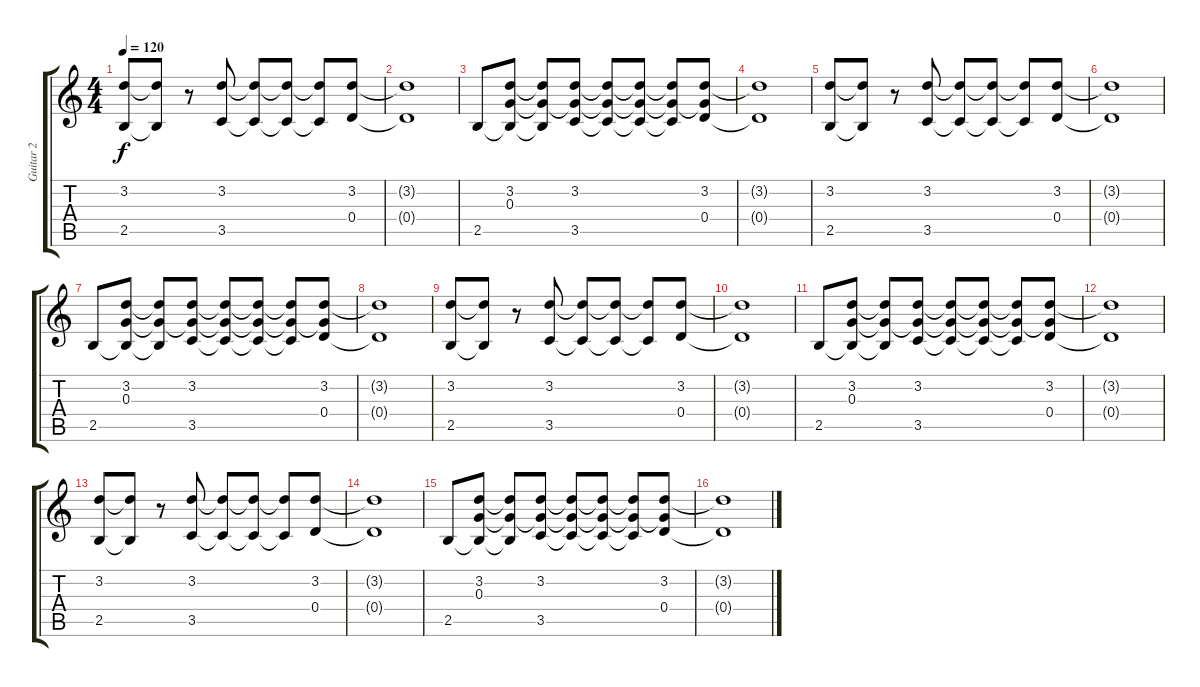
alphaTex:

\track ("Guitar 2" "Guitar 2") {instrument acousticguitarsteel}
\staff {score tabs}
\tuning (E4 B3 G3 D3 A2 E2) {hide}
\ts (4 4)
\tempo 120
\clef g2
\ks c
(3.2 2.5).8{dy f} (3.2{t} 2.5{t}).8 r.8 (3.2 3.5).8 (3.2{t} 3.5{t}).8 (3.2{t} 3.5{t}).8 (3.2{t} 3.5{t}).8 (3.2 0.4).8 |
(3.2{t} 0.4{t}).1 |
2.5.8 (3.2 0.3 2.5{t}).8 (3.2{t} 0.3{t} 2.5{t}).8 (3.2 0.3{t} 3.5).8 (3.2{t} 0.3{t} 3.5{t}).8 (3.2{t} 0.3{t} 3.5{t}).8 (3.2{t} 0.3{t} 3.5{t}).8 (3.2 0.3{t} 0.4).8 |
(3.2{t} 0.4{t}).1 |
(3.2 2.5).8 (3.2{t} 2.5{t}).8 r.8 (3.2 3.5).8 (3.2{t} 3.5{t}).8 (3.2{t} 3.5{t}).8 (3.2{t} 3.5{t}).8 (3.2 0.4).8 |
(3.2{t} 0.4{t}).1 |
2.5.8 (3.2 0.3 2.5{t}).8 (3.2{t} 0.3{t} 2.5{t}).8 (3.2 0.3{t} 3.5).8 (3.2{t} 0.3{t} 3.5{t}).8 (3.2{t} 0.3{t} 3.5{t}).8 (3.2{t} 0.3{t} 3.5{t}).8 (3.2 0.3{t} 0.4).8 |
(3.2{t} 0.4{t}).1 |
(3.2 2.5).8 (3.2{t} 2.5{t}).8 r.8 (3.2 3.5).8 (3.2{t} 3.5{t}).8 (3.2{t} 3.5{t}).8 (3.2{t} 3.5{t}).8 (3.2 0.4).8 |
(3.2{t} 0.4{t}).1 |
2.5.8 (3.2 0.3 2.5{t}).8 (3.2{t} 0.3{t} 2.5{t}).8 (3.2 0.3{t} 3.5).8 (3.2{t} 0.3{t} 3.5{t}).8 (3.2{t} 0.3{t} 3.5{t}).8 (3.2{t} 0.3{t} 3.5{t}).8 (3.2 0.3{t} 0.4).8 |
(3.2{t} 0.4{t}).1 |
(3.2 2.5).8 (3.2{t} 2.5{t}).8 r.8 (3.2 3.5).8 (3.2{t} 3.5{t}).8 (3.2{t} 3.5{t}).8 (3.2{t} 3.5{t}).8 (3.2 0.4).8 |
(3.2{t} 0.4{t}).1 |
2.5.8 (3.2 0.3 2.5{t}).8 (3.2{t} 0.3{t} 2.5{t}).8 (3.2 0.3{t} 3.5).8 (3.2{t} 0.3{t} 3.5{t}).8 (3.2{t} 0.3{t} 3.5{t}).8 (3.2{t} 0.3{t} 3.5{t}).8 (3.2 0.3{t} 0.4).8 |
(3.2{t} 0.4{t}).1
